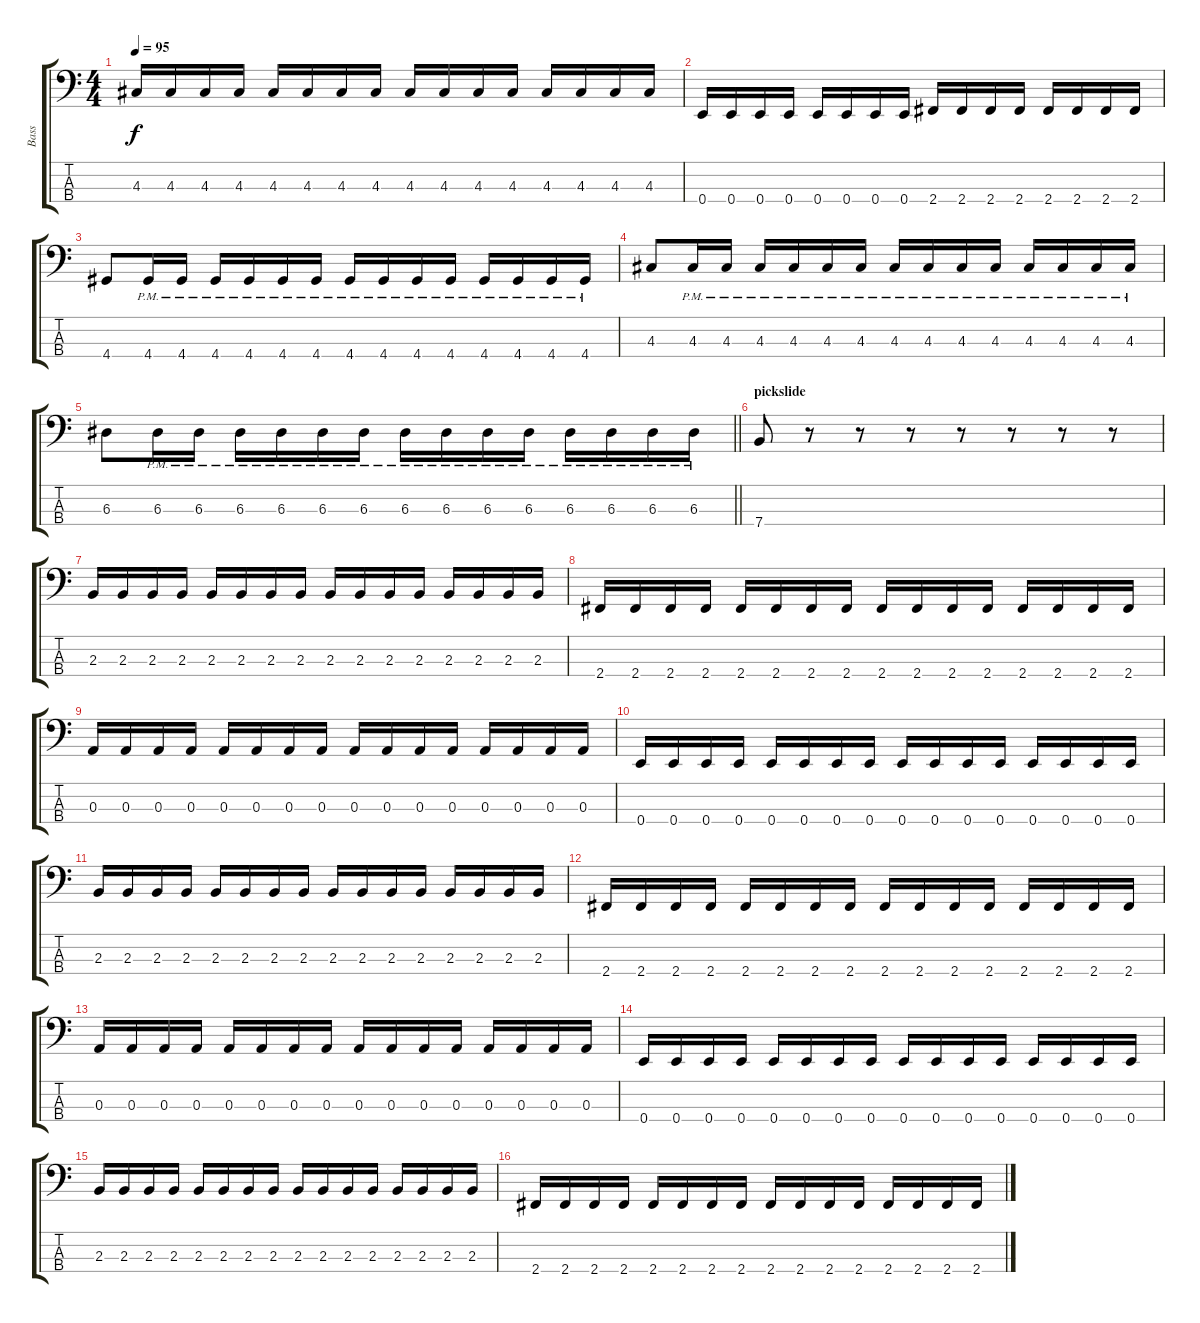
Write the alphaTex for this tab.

\track ("Bass" "Bass") {instrument electricbasspick}
\staff {score tabs}
\tuning (G2 D2 A1 E1) {hide}
\ts (4 4)
\tempo 95
\clef f4
\ks c
4.3.16{dy f} 4.3.16 4.3.16 4.3.16 4.3.16 4.3.16 4.3.16 4.3.16 4.3.16 4.3.16 4.3.16 4.3.16 4.3.16 4.3.16 4.3.16 4.3.16 |
0.4.16 0.4.16 0.4.16 0.4.16 0.4.16 0.4.16 0.4.16 0.4.16 2.4.16 2.4.16 2.4.16 2.4.16 2.4.16 2.4.16 2.4.16 2.4.16 |
4.4.8 4.4{pm}.16 4.4{pm}.16 4.4{pm}.16 4.4{pm}.16 4.4{pm}.16 4.4{pm}.16 4.4{pm}.16 4.4{pm}.16 4.4{pm}.16 4.4{pm}.16 4.4{pm}.16 4.4{pm}.16 4.4{pm}.16 4.4{pm}.16 |
4.3.8 4.3{pm}.16 4.3{pm}.16 4.3{pm}.16 4.3{pm}.16 4.3{pm}.16 4.3{pm}.16 4.3{pm}.16 4.3{pm}.16 4.3{pm}.16 4.3{pm}.16 4.3{pm}.16 4.3{pm}.16 4.3{pm}.16 4.3{pm}.16 |
\barLineRight lightlight
6.3.8 6.3{pm}.16 6.3{pm}.16 6.3{pm}.16 6.3{pm}.16 6.3{pm}.16 6.3{pm}.16 6.3{pm}.16 6.3{pm}.16 6.3{pm}.16 6.3{pm}.16 6.3{pm}.16 6.3{pm}.16 6.3{pm}.16 6.3{pm}.16 |
\section ("" "pickslide")
7.4.8 r.8 r.8 r.8 r.8 r.8 r.8 r.8 |
2.3.16 2.3.16 2.3.16 2.3.16 2.3.16 2.3.16 2.3.16 2.3.16 2.3.16 2.3.16 2.3.16 2.3.16 2.3.16 2.3.16 2.3.16 2.3.16 |
2.4.16 2.4.16 2.4.16 2.4.16 2.4.16 2.4.16 2.4.16 2.4.16 2.4.16 2.4.16 2.4.16 2.4.16 2.4.16 2.4.16 2.4.16 2.4.16 |
0.3.16 0.3.16 0.3.16 0.3.16 0.3.16 0.3.16 0.3.16 0.3.16 0.3.16 0.3.16 0.3.16 0.3.16 0.3.16 0.3.16 0.3.16 0.3.16 |
0.4.16 0.4.16 0.4.16 0.4.16 0.4.16 0.4.16 0.4.16 0.4.16 0.4.16 0.4.16 0.4.16 0.4.16 0.4.16 0.4.16 0.4.16 0.4.16 |
2.3.16 2.3.16 2.3.16 2.3.16 2.3.16 2.3.16 2.3.16 2.3.16 2.3.16 2.3.16 2.3.16 2.3.16 2.3.16 2.3.16 2.3.16 2.3.16 |
2.4.16 2.4.16 2.4.16 2.4.16 2.4.16 2.4.16 2.4.16 2.4.16 2.4.16 2.4.16 2.4.16 2.4.16 2.4.16 2.4.16 2.4.16 2.4.16 |
0.3.16 0.3.16 0.3.16 0.3.16 0.3.16 0.3.16 0.3.16 0.3.16 0.3.16 0.3.16 0.3.16 0.3.16 0.3.16 0.3.16 0.3.16 0.3.16 |
0.4.16 0.4.16 0.4.16 0.4.16 0.4.16 0.4.16 0.4.16 0.4.16 0.4.16 0.4.16 0.4.16 0.4.16 0.4.16 0.4.16 0.4.16 0.4.16 |
2.3.16 2.3.16 2.3.16 2.3.16 2.3.16 2.3.16 2.3.16 2.3.16 2.3.16 2.3.16 2.3.16 2.3.16 2.3.16 2.3.16 2.3.16 2.3.16 |
2.4.16 2.4.16 2.4.16 2.4.16 2.4.16 2.4.16 2.4.16 2.4.16 2.4.16 2.4.16 2.4.16 2.4.16 2.4.16 2.4.16 2.4.16 2.4.16
